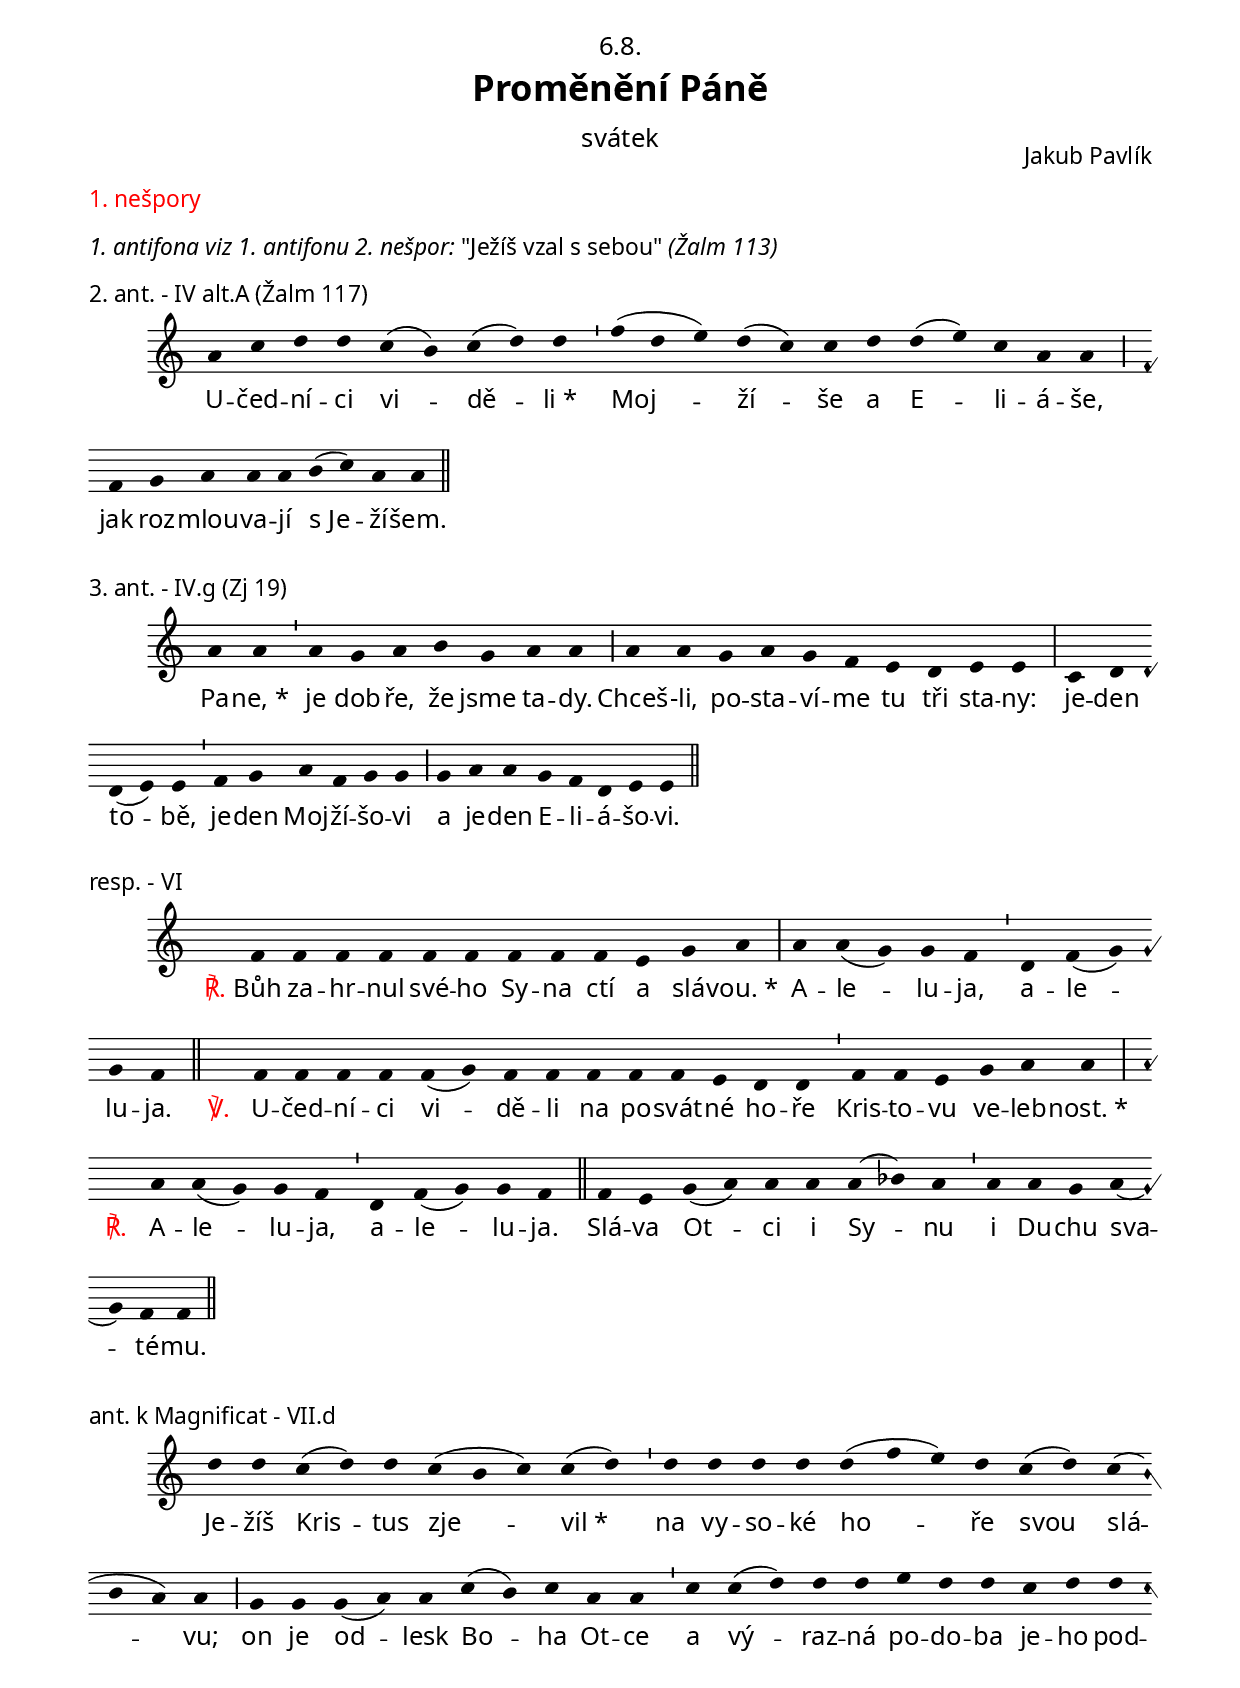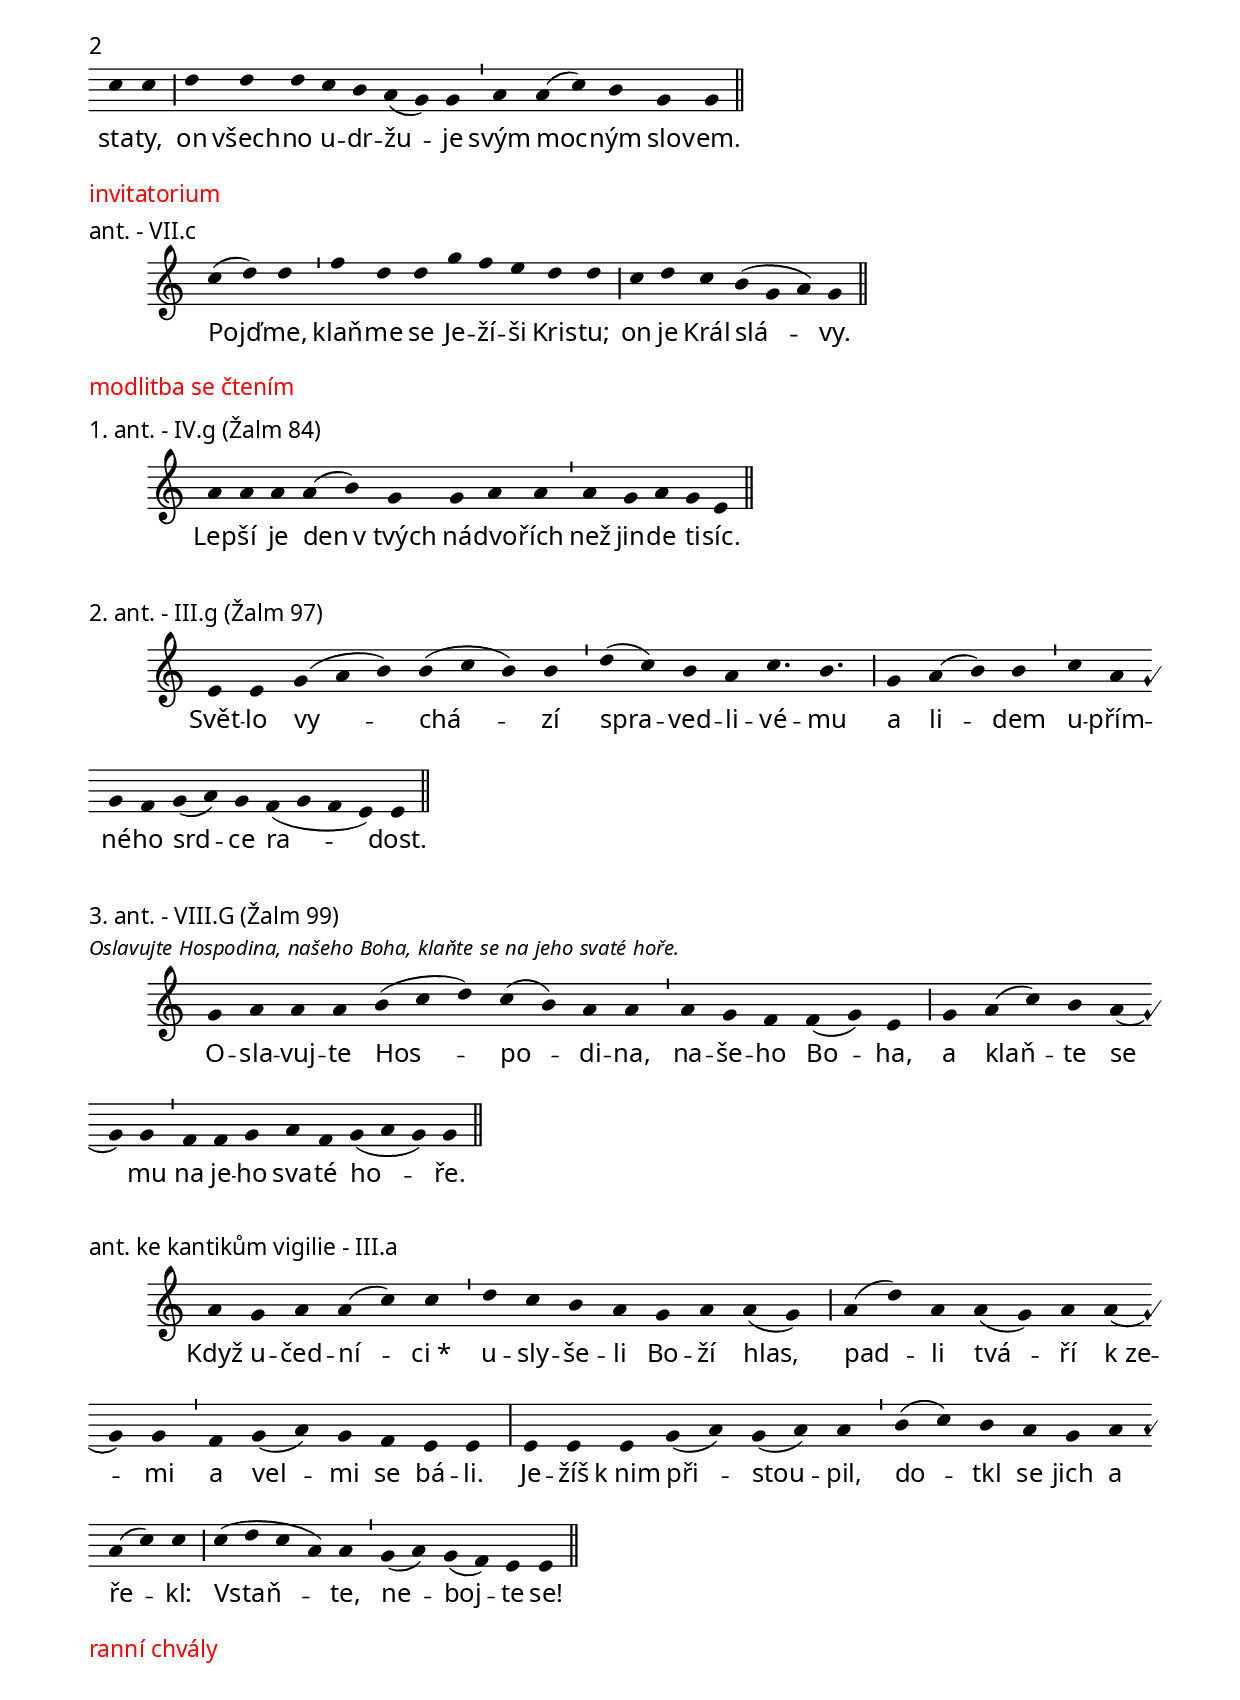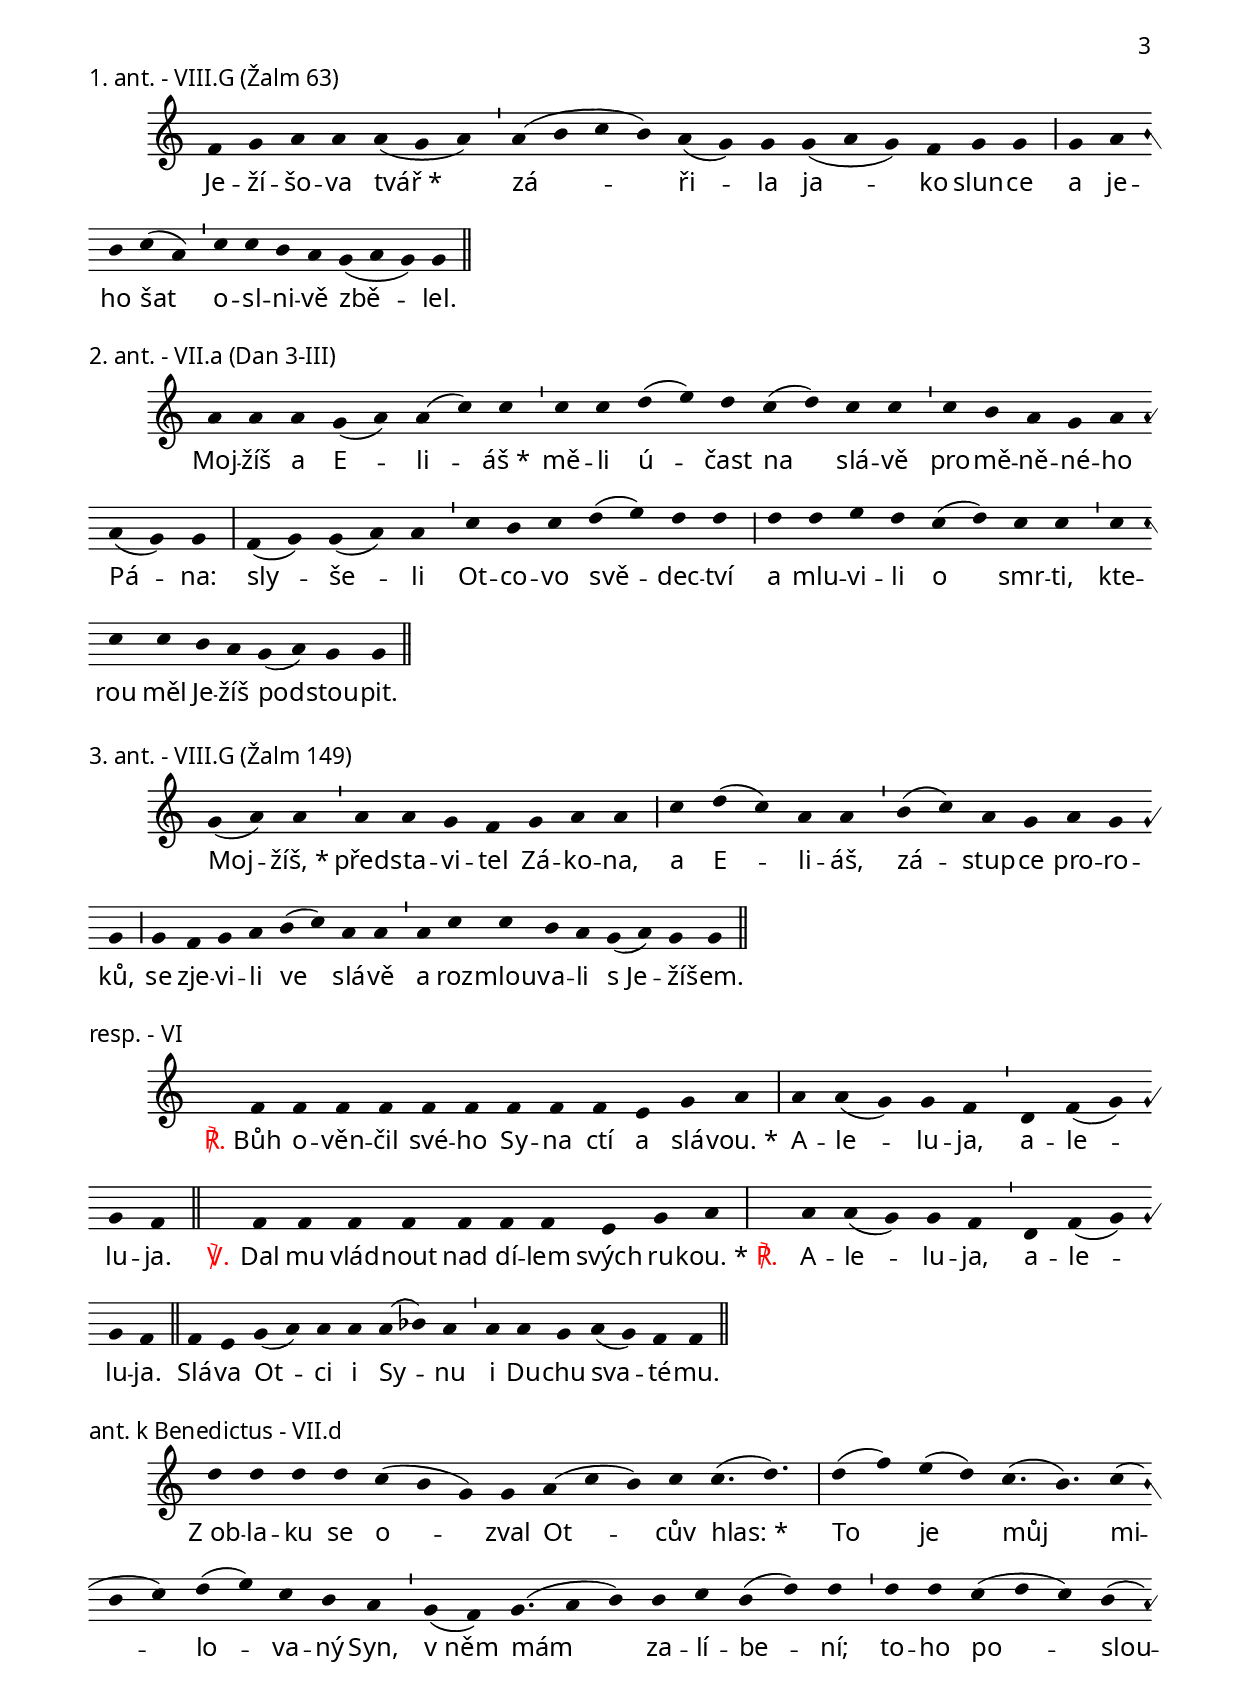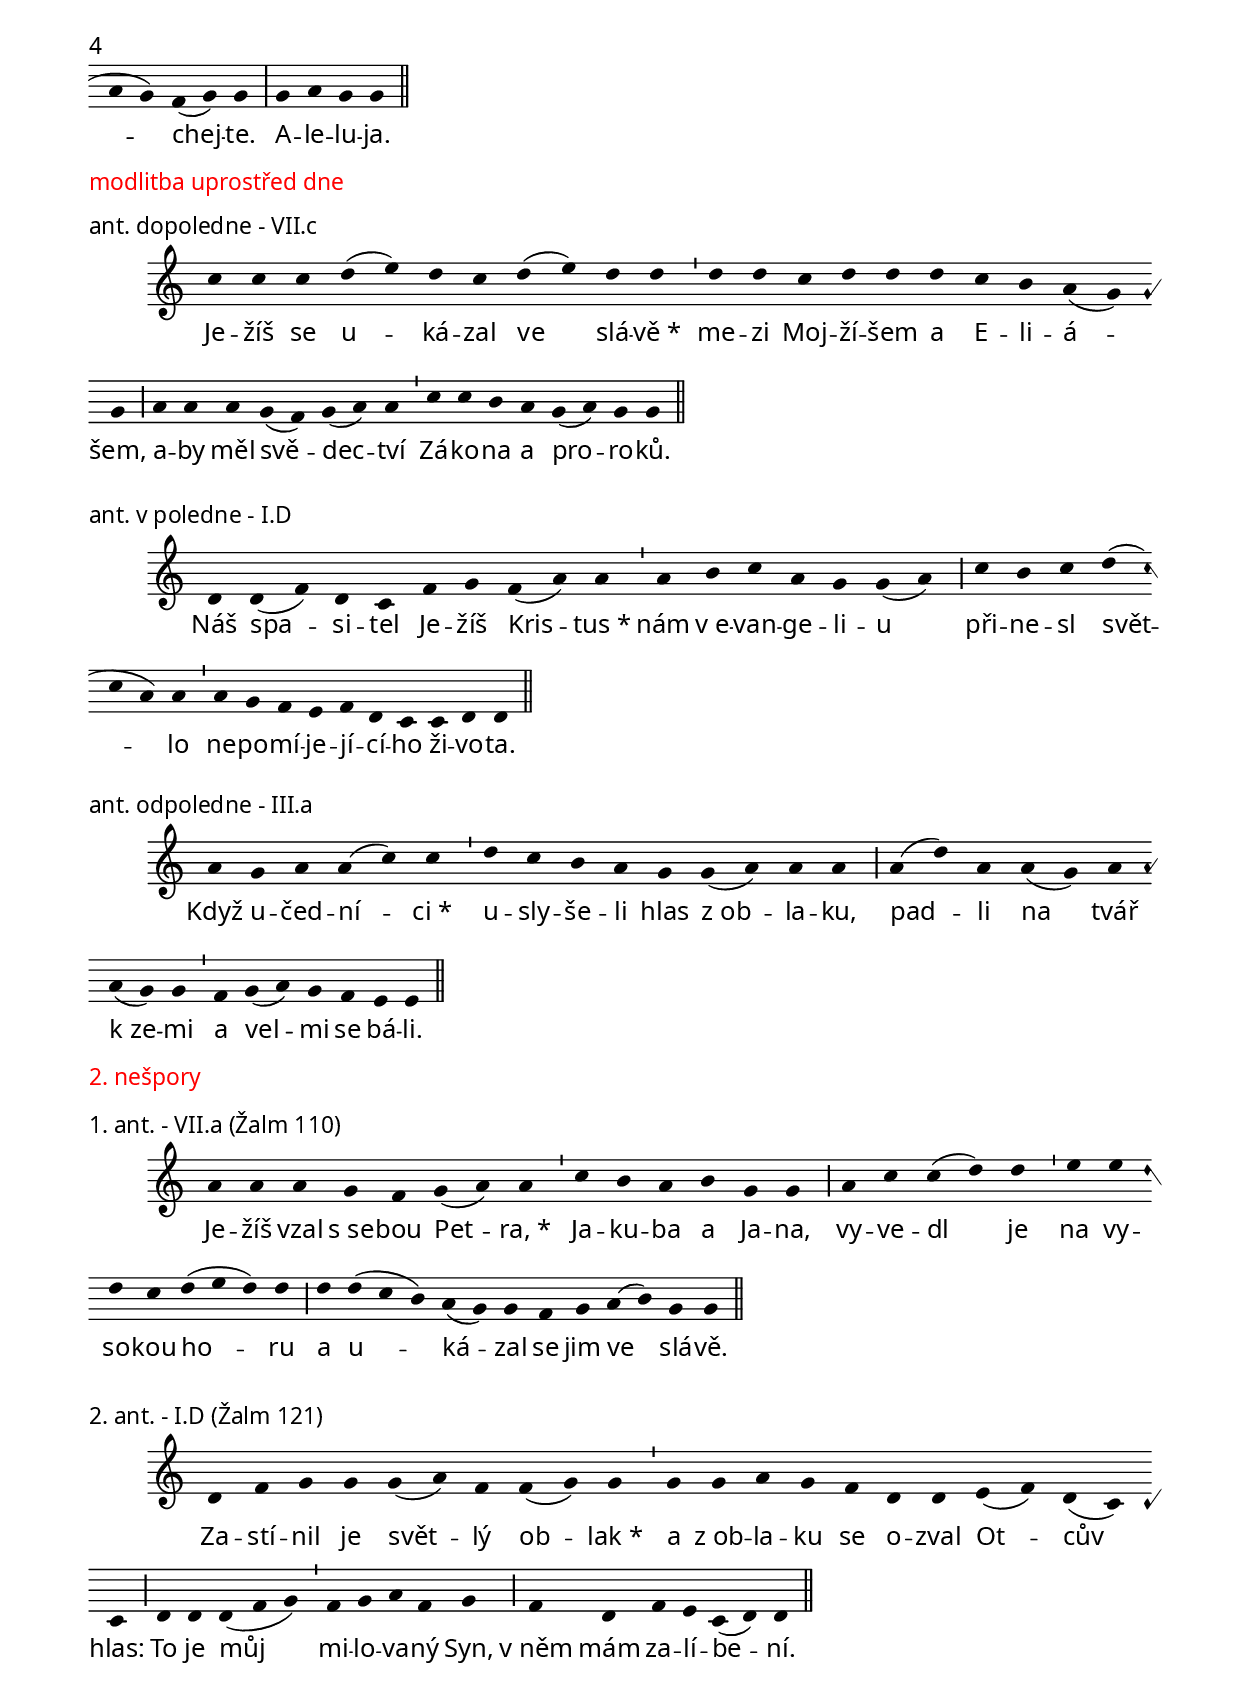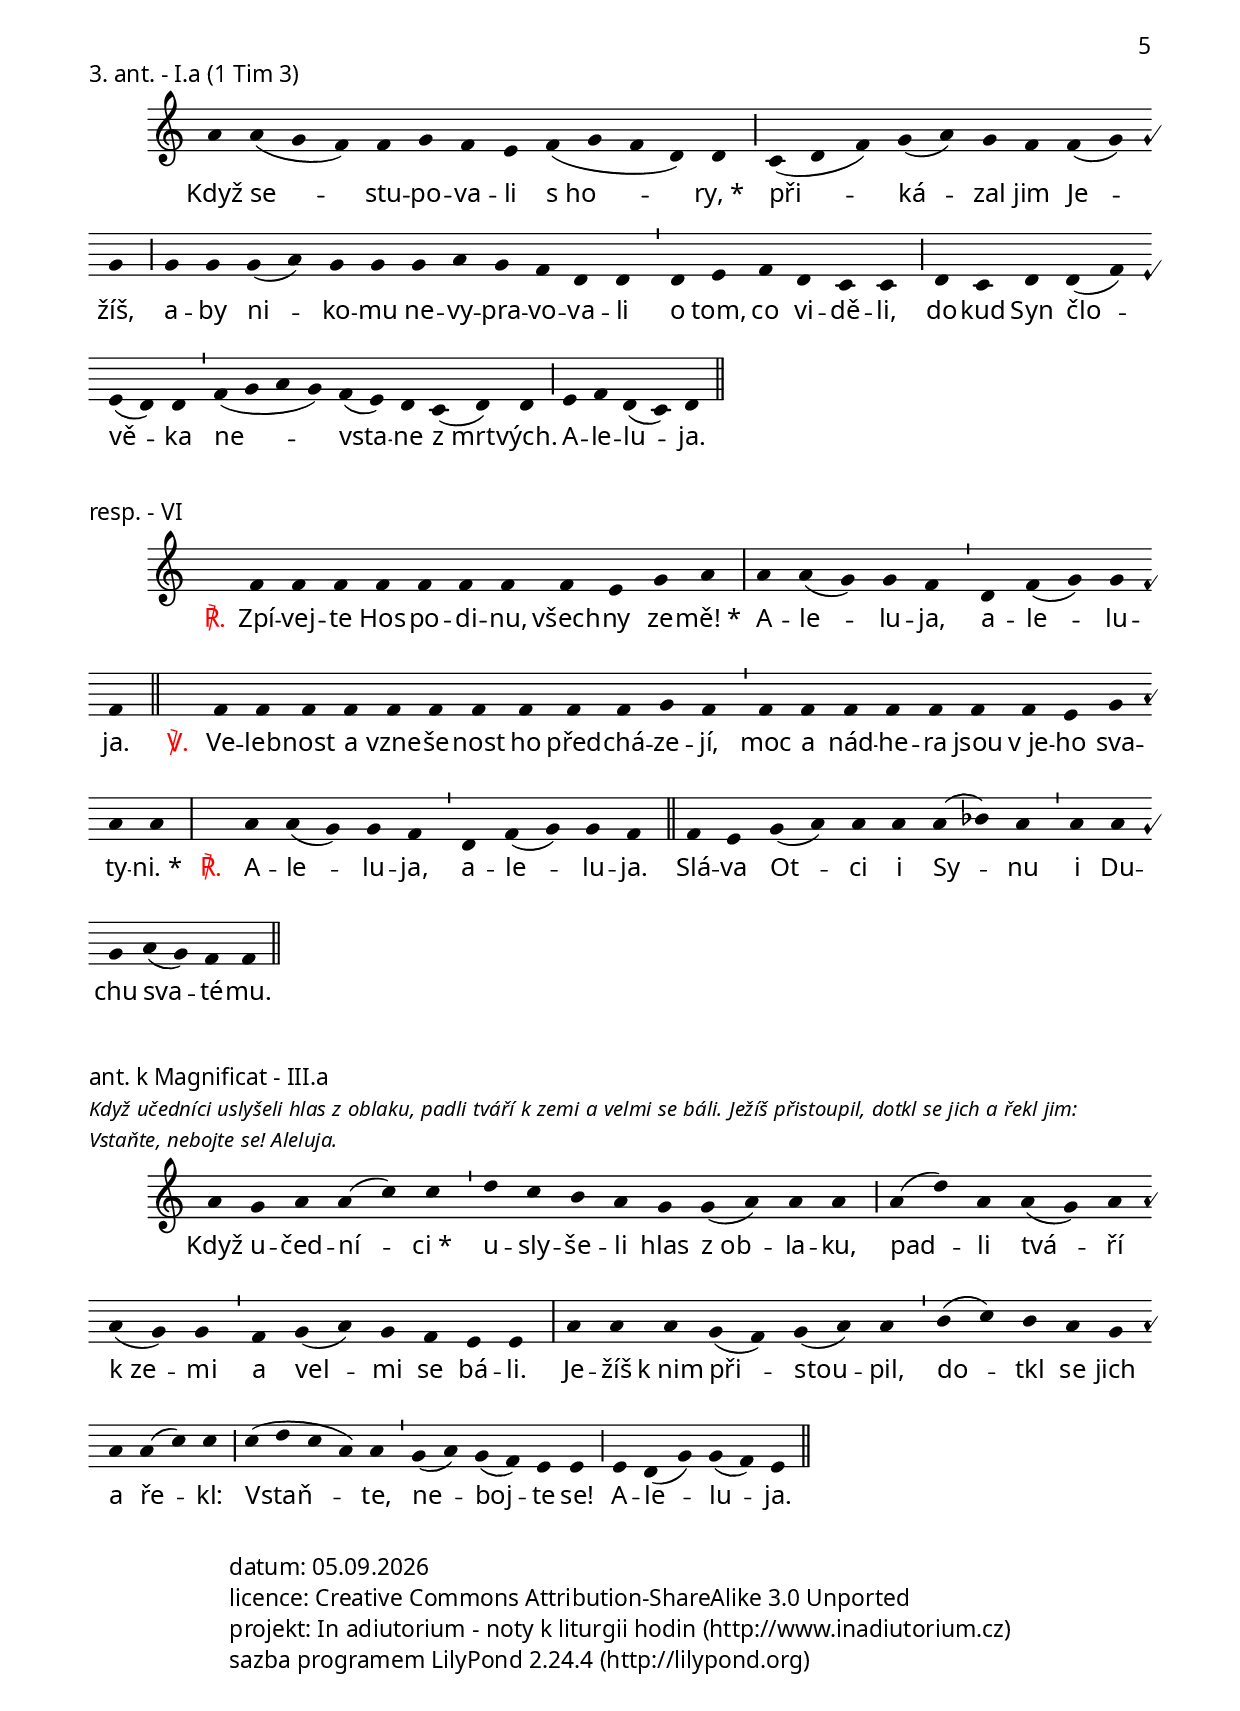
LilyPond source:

\version "2.15.37"

\include "../spolecne.ly"
\include "../dilyresponsorii.ly"

\header {
  title = \markup\titleSvatek
            "Proměnění Páně"
            svátek
            6.8.
  composer = "Jakub Pavlík"
}

\markup {\nadpisHodinka {"1. nešpory"}}

\markup\italic{1. antifona viz 1. antifonu 2. nešpor: \upright{"\"Ježíš vzal s sebou\""} (Žalm 113)}

\score {
  \relative c'' {
    \choralniRezim
    a c d d c( b) c( d) d \barMin
    f( d e) d( c) c d d( e) c a a \barMaior
    f g a a a b( c) a a \barFinalis
  }
  \addlyrics {
    U -- čed -- ní -- ci vi -- dě -- li_*
    Moj -- ží -- še a E -- li -- á -- še,
    jak roz -- mlou -- va -- jí s_Je -- ží -- šem.
  }
  \header {
    quid = "2. ant."
    modus = "IV alt"
    differentia = "A"
    psalmus = "Žalm 117"
    id = "1ne-a2"
    piece = \markup {\sestavTitulek}
  }
}

\score {
  \relative c'' {
    \choralniRezim
    a4 a \barMin a g a b g a a \barMaior
    a a g a g f e d e e \barMax
    c d d( e) e \barMin
    f g a f g g \barMaior
    g a a g f d e e \barFinalis
  }
  \addlyrics {
    Pa -- ne,_* je dob -- ře, že jsme ta -- dy.
    Chceš -- -li, po -- sta -- ví -- me tu tři sta -- ny:
    je -- den to -- bě,
    je -- den Moj -- ží -- šo -- vi
    a je -- den E -- li -- á -- šo -- vi.
  }
  \header {
    quid = "3. ant."
    modus = "IV"
    differentia = "g"
    psalmus = "Zj 19"
    id = "1ne-a3"
    piece = \markup {\sestavTitulek}
  }
}

\score {
  \relative c' {
    \choralniRezim

    % R
    \neviditelna f
    f4 f f f f f f f f e g a \barMax
    \respVIalelujaResponsum \barFinalis
    % V
    \neviditelna f
    f4 f f f f( g) f f f f f e d d \barMin f f e g a a \barMax
    % R
    \neviditelna a
    \respVIalelujaResponsum \barFinalis
    % Slava
    \respVIalelujaDoxologie \barFinalis
  }
  \addlyrics {
    \Response Bůh za -- hr -- nul své -- ho Sy -- na ctí a slá -- vou._* \textRespAleluja
    \Verse U -- čed -- ní -- ci vi -- dě -- li na po -- svát -- né ho -- ře
    Kris -- to -- vu ve -- leb -- nost._*
    \Response \textRespAleluja
    \textRespDoxologie
  }
  \header {
    quid = "resp."
    modus = "VI"
    id = "1ne-resp"
    piece = \markup {\sestavTitulekResp}
  }
}

\score {
  \relative c'' {
    \choralniRezim
    d d c( d) d c( b c) c( d) \barMin
    d d d d d( f e) d c( d) c( b a) a \barMaior
    g g g( a) a c( b) c a a \barMin
    c c( d) d d e d d c d d c c \barMaior
    d d d c b a( g) g \barMin
    a a( c) b g g \barFinalis
  }
  \addlyrics {
    Je -- žíš Kris -- tus zje -- vil_*
    na vy -- so -- ké ho -- ře svou slá -- vu;
    on je od -- lesk Bo -- ha Ot -- ce
    a vý -- raz -- ná po -- do -- ba je -- ho pod -- sta -- ty,
    on všech -- no u -- dr -- žu -- je
    svým moc -- ným slo -- vem.
  }
  \header {
    quid = "ant. k Magnificat"
    modus = "VII"
    differentia = "d"
    psalmus = ""
    id = "1ne-amag"
    piece = \markup {\sestavTitulekBezZalmu}
  }
}

\markup {\nadpisHodinka {"invitatorium"}}

\score {
  \relative c'' {
    \choralniRezim
    c4( d) d \barMin f d d g f e d d \barMaior
    c d c b( g a) g \barFinalis
  }
  \addlyrics {
    Pojď -- me, klaň -- me se Je -- ží -- ši Kris -- tu;
    on je Král slá -- vy.
  }
  \header {
    quid = "ant."
    modus = "VII"
    differentia = "c"
    psalmus = ""
    placet = "bez úprav zkopírovat hotovou melodii pro téměř shodný text bylo svůdné,
    jenže _králů_ (dvě dlouhé) má jiný rytmus než _slávy_ (dlouhá-krátká),
    takže kopie je méně uspokojivá"
    id = "invit"
    fial = "mezidobi_kristakrale.ly#invit?jiny_text"
    piece = \markup {\sestavTitulekBezZalmu}
  }
}

\markup {\nadpisHodinka {"modlitba se čtením"}}

\score {
  \relative c'' {
    \choralniRezim
    a4 a a a( b) g g a a \barMin
    a g a g e \barFinalis
  }
  \addlyrics {
    Lep -- ší je den v_tvých ná -- dvo -- řích
    než jin -- de ti -- síc.
  }
  \header {
    quid = "1. ant."
    modus = "IV"
    differentia = "g"
    psalmus = "Žalm 84"
    id = "mc-a1"
    piece = \markup {\sestavTitulek}
  }
}

\score {
  \relative c' {
    \choralniRezim
    e4 e g( a b) b( c b) b \barMin
    d( c) b a c4. b \barMaior
    g4 a( b) b \barMin
    c a g f g( a) g f( g f e) e \barFinalis
  }
  \addlyrics {
    Svět -- lo vy -- chá -- zí
    spra -- ved -- li -- vé -- mu
    a li -- dem
    u -- přím -- né -- ho srd -- ce ra -- dost.
  }
  \header {
    quid = "2. ant."
    modus = "III"
    differentia = "g"
    psalmus = "Žalm 97"
    fial = "antifony/velikonoce_tyden2_4streda.ly#rch-a3?-aleluja"
    id = "mc-a2"
    piece = \markup {\sestavTitulek}
  }
}

\score {
  \relative c'' {
    \choralniRezim
    g4 a a a b( c d) c( b) a a \barMin a g f f( g) e \barMaior
    g a( c) b a( g) g \barMin f f g a f g( a g) g \barFinalis
  }
  \addlyrics {
    O -- sla -- vuj -- te Hos -- po -- di -- na, na -- še -- ho Bo -- ha,
    a klaň -- te se mu na je -- ho sva -- té ho -- ře.
  }
  \header {
    textus_approbatus = "Oslavujte Hospodina, našeho Boha, klaňte se na jeho svaté hoře."
    quid = "3. ant."
    modus = "VIII"
    differentia = "G"
    psalmus = "Žalm 99"
    fial = "antifony/tyden3_5ctvrtek.ly#rch-ant3"
    id = "mc-a3"
    piece = \markup {\sestavTitulek}
  }
}

\score {
  \relative c'' {
    \choralniRezim
    a4 g a a( c) c \barMin d c b a g a a( g) \barMaior
    a4( d) a a( g) a a( g) g \barMin
    f g( a) g f e e \barMax

    e4 e e g( a) g( a) a \barMin b( c) b a g a a( c) c \barMaior
    c( d c a) a \barMin g( a) g( f) e e \barFinalis
  }
  \addlyrics {
    Když u -- čed -- ní -- ci_* u -- sly -- še -- li Bo -- ží hlas,
    pad -- li tvá -- ří k_ze -- mi
    a vel -- mi se bá -- li.

    Je -- žíš k_nim při -- stou -- pil, do -- tkl se jich a ře -- kl:
    Vstaň -- te, ne -- boj -- te se!
  }
  \header {
    quid = "ant. ke kantikům vigilie"
    modus = "III"
    differentia = "a"
    psalmus = ""
    fial = "sanktoral/0806promenenipane.ly#2ne-amag?zacatek=12&cast=3&konec=23&-aleluja"
    id = "mc-avig"
    piece = \markup {\sestavTitulekBezZalmu}
  }
}

\markup {\nadpisHodinka {"ranní chvály"}}

\score {
  \relative c' {
    \choralniRezim
    f4 g a a a( g a) \barMin a( b c b) a( g) g g( a g) f g g \barMaior
    g a b c( a) \barMin c c b a g( a g) g \barFinalis
  }
  \addlyrics {
    Je -- ží -- šo -- va tvář_* zá -- ři -- la ja -- ko slun -- ce
    a je -- ho šat o -- sl -- ni -- vě zbě -- lel.
  }
  \header {
    quid = "1. ant."
    modus = "VIII"
    differentia = "G"
    psalmus = "Žalm 63"
    id = "rch-a1"
    piece = \markup {\sestavTitulek}
  }
}

\score {
  \relative c'' {
    \choralniRezim
    a4 a a g( a) a( c) c \barMin
    c c d( e) d c( d) c c \barMin
    c b a g a a( g) g \barMax
    f( g) g( a) a \barMin c b c d( e) d d \barMaior
    d d e d c( d) c c \barMin
    c c c b a g( a) g g \barFinalis
  }
  \addlyrics {
    Moj -- žíš a E -- li -- áš_*
    mě -- li ú -- čast na slá -- vě
    pro -- mě -- ně -- né -- ho Pá -- na:
    sly -- še -- li Ot -- co -- vo svě -- dec -- tví
    a mlu -- vi -- li o smr -- ti,
    kte -- rou měl Je -- žíš pod -- stou -- pit.
  }
  \header {
    quid = "2. ant."
    modus = "VII"
    differentia = "a"
    psalmus = "Dan 3-III"
    id = "rch-a2"
    piece = \markup {\sestavTitulek}
  }
}

\score {
  \relative c'' {
    \choralniRezim
    g4( a) a \barMin a a g f g a a \barMaior
    c d( c) a a \barMin b( c) a g a g g \barMaior
    g f g a b( c) a a \barMin
    a c c b a g( a) g g \barFinalis
  }
  \addlyrics {
    Moj -- žíš,_* před -- sta -- vi -- tel Zá -- ko -- na,
    a E -- li -- áš, zá -- stup -- ce pro -- ro -- ků,
    se zje -- vi -- li ve slá -- vě
    a roz -- mlou -- va -- li s_Je -- ží -- šem.
  }
  \header {
    quid = "3. ant."
    modus = "VIII"
    differentia = "G"
    psalmus = "Žalm 149"
    id = "rch-a3"
    piece = \markup {\sestavTitulek}
  }
}

\score {
  \relative c' {
    \choralniRezim

    % R
    \neviditelna f
    f4 f f f f f f f f e g a \barMax
    \respVIalelujaResponsum \barFinalis
    % V
    \neviditelna f
    f4 f f f f f f e g a \barMax
    % R
    \neviditelna a
    \respVIalelujaResponsum \barFinalis
    % Slava
    \respVIalelujaDoxologie \barFinalis
  }
  \addlyrics {
    \Response Bůh o -- věn -- čil své -- ho Sy -- na ctí a slá -- vou._* \textRespAleluja
    \Verse Dal mu vlád -- nout nad dí -- lem svých ru -- kou._*
    \Response \textRespAleluja
    \textRespDoxologie
  }
  \header {
    quid = "resp."
    modus = "VI"
    id = "rch-resp"
    piece = \markup {\sestavTitulekResp}
  }
}

\score {
  \relative c'' {
    \choralniRezim
    d4 d d d c( b g) g a( c b) c c4.( d) \barMax
    d4( f) e( d) c4.( b) c4( b c) d( e) c b a \barMin
    g4( f) g4.( a4 b) b c b( d) d \barMin
    d d c( d c) b( a g) f( g) g \barMax
    g a g g \barFinalis
  }
  \addlyrics {
    Z_ob -- la -- ku se o -- zval Ot -- cův hlas:_*
    To je můj mi -- lo -- va -- ný Syn,
    v_něm mám za -- lí -- be -- ní;
    to -- ho po -- slou -- chej -- te.
    A -- le -- lu -- ja.
  }
  \header {
    quid = "ant. k Benedictus"
    modus = "VII"
    differentia = "d"
    psalmus = ""
    fial = "vanoce_zjevenipane.ly#krtu-2ne-a1?konec&+aleluja"
    placet = "bude vhodné mírně prořezat;
    _v něm mám zalíbení_ jinak - těžko se to zpívá a nemá to žádnou zvláštní
    hodnotu, která by tu náročnost ospravedlňovala"
    id = "rch-aben"
    piece = \markup {\sestavTitulekBezZalmu}
  }
}

\markup {\nadpisHodinka {"modlitba uprostřed dne"}}

\score {
  \relative c'' {
    \choralniRezim
    c4 c c d( e) d c d( e) d d \barMin
    d d c d d d c b a( g) g \barMaior
    a a a g( f) g( a) a \barMin
    c c b a g( a) g g \barFinalis
  }
  \addlyrics {
    Je -- žíš se u -- ká -- zal ve slá -- vě_*
    me -- zi Moj -- ží -- šem a E -- li -- á -- šem,
    a -- by měl svě -- dec -- tví
    Zá -- ko -- na a pro -- ro -- ků.
  }
  \header {
    quid = "ant. dopoledne"
    modus = "VII"
    differentia = "c"
    psalmus = ""
    id = "tercie"
    piece = \markup {\sestavTitulekBezZalmu}
  }
}

\score {
  \relative c' {
    \choralniRezim
    d4 d( f) d c f g f( a) a \barMin
    a b c a g g( a) \barMaior
    c b c d( c a) a \barMin
    a g f e f d c c d d \barFinalis
  }
  \addlyrics {
    Náš spa -- si -- tel Je -- žíš Kris -- tus_*
    nám v_e -- van -- ge -- li -- u
    při -- ne -- sl svět -- lo
    ne -- po -- mí -- je -- jí -- cí -- ho ži -- vo -- ta.
  }
  \header {
    quid = "ant. v poledne"
    modus = "I"
    differentia = "D"
    psalmus = ""
    id = "sexta"
    piece = \markup {\sestavTitulekBezZalmu}
  }
}

\score {
  \relative c'' {
    \choralniRezim
    a4 g a a( c) c \barMin d c b a g g( a) a a \barMaior
    a4( d) a a( g) a a( g) g \barMin
    f g( a) g f e e \barFinalis
  }
  \addlyrics {
    Když u -- čed -- ní -- ci_* u -- sly -- še -- li hlas z_ob -- la -- ku,
    pad -- li na tvář k_ze -- mi
    a vel -- mi se bá -- li.
  }
  \header {
    quid = "ant. odpoledne"
    modus = "III"
    differentia = "a"
    psalmus = ""
    id = "nona"
    piece = \markup {\sestavTitulekBezZalmu}
  }
}

\markup {\nadpisHodinka {"2. nešpory"}}

\score {
  \relative c'' {
    \choralniRezim
    a4 a a g f g( a) a \barMin c b a b g g \barMaior
    a c c( d) d \barMin e e d c d( e d) d \barMaior
    d d( c b) a( g) g f g a( b) g g \barFinalis
  }
  \addlyrics {
    Je -- žíš vzal s_se -- bou Pet -- ra,_* Ja -- ku -- ba a Ja -- na,
    vy -- ve -- dl je na vy -- so -- kou ho -- ru
    a u -- ká -- zal se jim ve slá -- vě.
  }
  \header {
    quid = "1. ant."
    modus = "VII"
    differentia = "a"
    psalmus = "Žalm 110"
    id = "2ne-a1"
    piece = \markup {\sestavTitulek}
  }
}

\score {
  \relative c' {
    \choralniRezim
    d4 f g g g( a) f f( g) g \barMin
    g g a g f d d e( f) d( c) c \barMaior
    d d d( f g) \barMin f g a f g \barMaior
    f d f e c( d) d \barFinalis
  }
  \addlyrics {
    Za -- stí -- nil je svět -- lý ob -- lak_*
    a z_ob -- la -- ku se o -- zval Ot -- cův hlas:
    To je můj mi -- lo -- va -- ný Syn,
    v_něm mám za -- lí -- be -- ní.
  }
  \header {
    quid = "2. ant."
    modus = "I"
    differentia = "D"
    psalmus = "Žalm 121"
    id = "2ne-a2"
    piece = \markup {\sestavTitulek}
  }
}

\score {
  \relative c'' {
    \choralniRezim
    a4 a( g f) f g f e f( g f d) d \barMaior
    c( d f) g( a) g f f( g) g \barMaior
    g g g( a) g g g a g f d d \barMin d e f d c c \barMaior
    d c d d( f) e( d) d \barMin f( g a g) f( e) d c( d) d \barMaior
    e f d( c) d \barFinalis
  }
  \addlyrics {
    Když se -- stu -- po -- va -- li s_ho -- ry,_*
    při -- ká -- zal jim Je -- žíš,
    a -- by ni -- ko -- mu ne -- vy -- pra -- vo -- va -- li o tom, co vi -- dě -- li,
    do -- kud Syn člo -- vě -- ka ne -- vsta -- ne z_mrt -- vých.
    A -- le -- lu -- ja.
  }
  \header {
    quid = "3. ant."
    modus = "I"
    differentia = "a"
    psalmus = "1 Tim 3"
    id = "2ne-a3"
    piece = \markup {\sestavTitulek}
  }
}

\score {
  \relative c' {
    \choralniRezim

    % R
    \neviditelna f
    f4 f f f f f f f e g a \barMax
    \respVIalelujaResponsum \barFinalis
    % V
    \neviditelna f
    f4 f f f f f f f f f g f \barMin
    f f f f f f f e g a a \barMax
    % R
    \neviditelna a
    \respVIalelujaResponsum \barFinalis
    % Slava
    \respVIalelujaDoxologie \barFinalis
  }
  \addlyrics {
    \Response Zpí -- vej -- te Hos -- po -- di -- nu, všech -- ny ze -- mě!_* \textRespAleluja
    \Verse Ve -- leb -- nost a vzne -- še -- nost ho před -- chá -- ze -- jí,
    moc a nád -- he -- ra jsou v_je -- ho sva -- ty -- ni._*
    \Response \textRespAleluja
    \textRespDoxologie
  }
  \header {
    quid = "resp."
    modus = "VI"
    id = "2ne-resp"
    piece = \markup {\sestavTitulekResp}
  }
}

\score {
  \relative c'' {
    \choralniRezim
    a4 g a a( c) c \barMin d c b a g g( a) a a \barMaior
    a4( d) a a( g) a a( g) g \barMin
    f g( a) g f e e \barMax

    a a a g( f) g( a) a \barMin b( c) b a g a a( c) c \barMaior
    c( d c a) a \barMin g( a) g( f) e e \barMaior
    e d( g) g( f) e \barFinalis
  }
  \addlyrics {
    Když u -- čed -- ní -- ci_* u -- sly -- še -- li hlas z_ob -- la -- ku,
    pad -- li tvá -- ří k_ze -- mi
    a vel -- mi se bá -- li.

    Je -- žíš k_nim při -- stou -- pil, do -- tkl se jich a ře -- kl:
    Vstaň -- te, ne -- boj -- te se!
    A -- le -- lu -- ja.
  }
  \header {
    textus_approbatus = "Když učedníci uslyšeli hlas z oblaku,
    padli tváří k zemi a velmi se báli.
    Ježíš přistoupil, dotkl se jich a řekl jim: Vstaňte, nebojte se! Aleluja."
    quid = "ant. k Magnificat"
    modus = "III"
    differentia = "a"
    psalmus = ""
    fial = "sanktoral/0806promenenipane.ly#nona?zacatek=34"
    id = "2ne-amag"
    fons = "1. část: zde, uprostřed dne, odpoledne"
    piece = \markup {\sestavTitulekBezZalmu}
  }
}